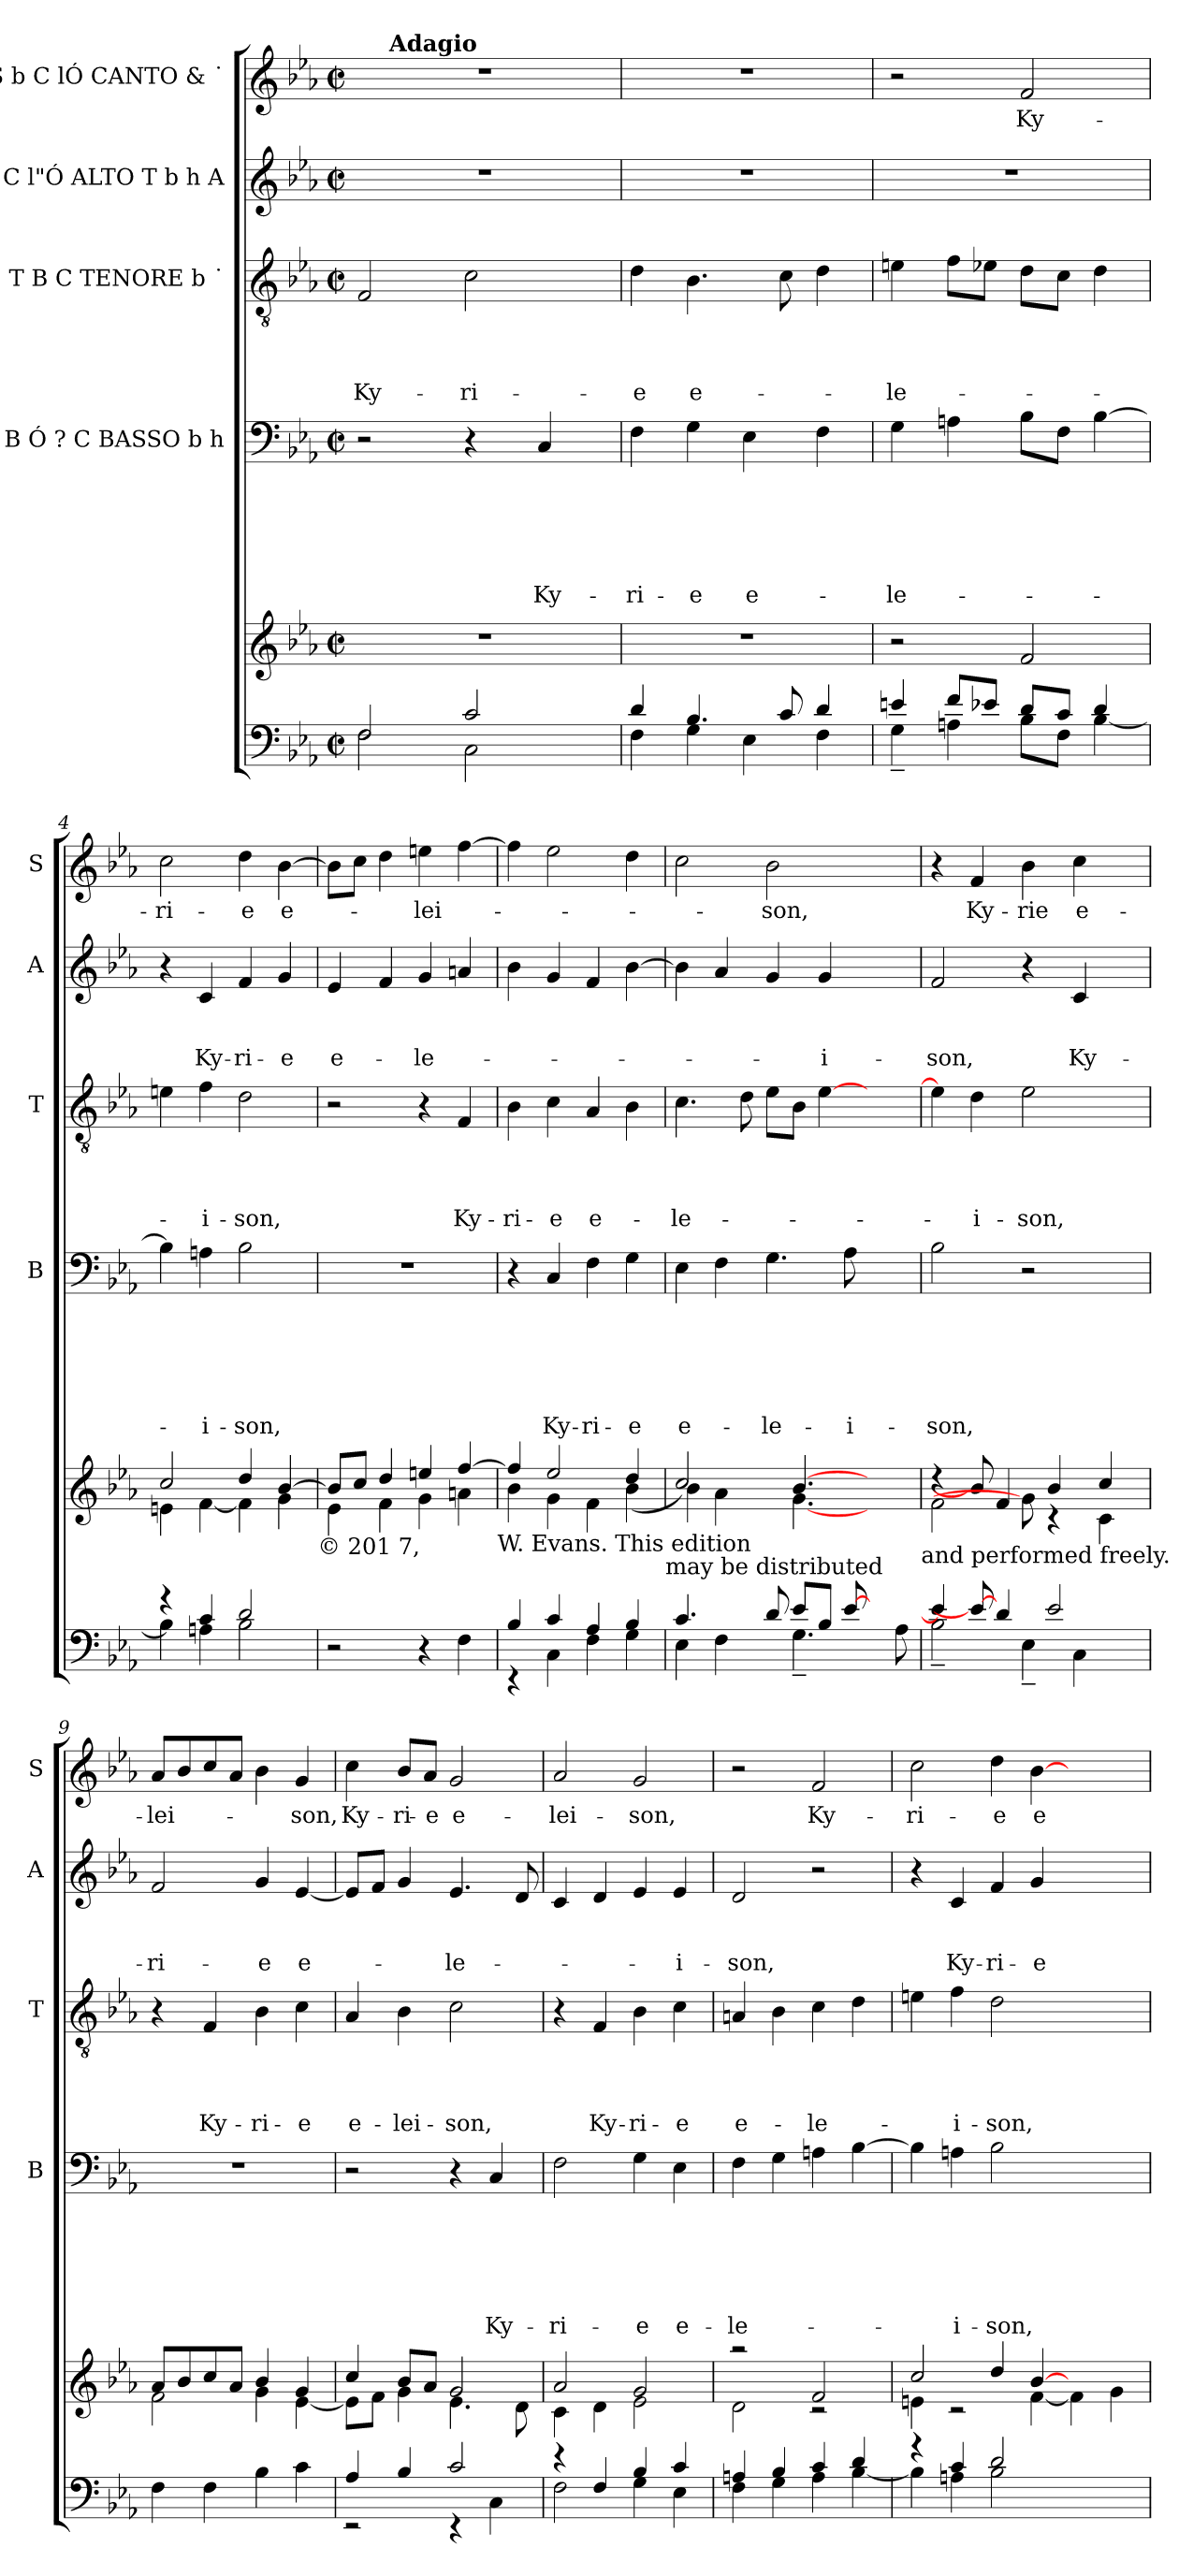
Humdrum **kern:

**kern	**kern	**kern	**text	**text	**text	**text	**text	**text	**kern	**text	**text	**text	**text	**kern	**text	**text	**text	**kern	**text
*part6	*part5	*part4	*part4	*part4	*part4	*part4	*part4	*part4	*part3	*part3	*part3	*part3	*part3	*part2	*part2	*part2	*part2	*part1	*part1
*staff6	*staff5	*staff4	*staff4	*staff4	*staff4	*staff4	*staff4	*staff4	*staff3	*staff3	*staff3	*staff3	*staff3	*staff2	*staff2	*staff2	*staff2	*staff1	*staff1
*	*	*I"B Ó ? C BASSO b h	*	*	*	*	*	*	*I"T B C TENORE b ˙	*	*	*	*	*I"C l"Ó ALTO T b h A	*	*	*	*I"S b C lÓ CANTO & ˙	*
*	*	*I'B	*	*	*	*	*	*	*I'T	*	*	*	*	*I'A	*	*	*	*I'S	*
!!LO:PB:g=z
*clefF4	*clefG2	*clefF4	*	*	*	*	*	*	*clefGv2	*	*	*	*	*clefG2	*	*	*	*clefG2	*
*k[b-e-a-]	*k[b-e-a-]	*k[b-e-a-]	*	*	*	*	*	*	*k[b-e-a-]	*	*	*	*	*k[b-e-a-]	*	*	*	*k[b-e-a-]	*
*E-:	*E-:	*E-:	*	*	*	*	*	*	*E-:	*	*	*	*	*E-:	*	*	*	*E-:	*
*M2/2	*M2/2	*M2/2	*	*	*	*	*	*	*M2/2	*	*	*	*	*M2/2	*	*	*	*M2/2	*
*met(c|)	*met(c|)	*met(c|)	*	*	*	*	*	*	*met(c|)	*	*	*	*	*met(c|)	*	*	*	*met(c|)	*
=1	=1	=1	=1	=1	=1	=1	=1	=1	=1	=1	=1	=1	=1	=1	=1	=1	=1	=1	=1
*^	*	*	*	*	*	*	*	*	*	*	*	*	*	*	*	*	*	*	*
!	!	!	!	!	!	!	!	!	!	!	!	!	!	!LO:LY:b	!	!	!	!	!	!
*	*	*	*	*	*	*	*	*	*	*	*	*	*	*	*	*	*	*	*^	*
2F/	2F\	1r	2r	.	.	.	.	.	.	2F/	.	.	.	Ky-	1r	.	.	.	1r	16.ryy	.
*	*	*	*	*	*	*	*	*	*	*	*	*	*	*	*	*	*	*	*MM72	*	*
!	!	!	!	!	!	!	!	!	!	!	!	!	!	!	!	!	!	!	!	!LO:TX:a:B:t=Adagio	!
.	.	.	.	.	.	.	.	.	.	.	.	.	.	.	.	.	.	.	.	2ryy	.
!	!	!	!	!	!	!	!	!	!	!	!	!	!	!LO:LY:b	!	!	!	!	!	!	!
2c/	2C\	.	4r	.	.	.	.	.	.	2c\	.	.	.	-ri-	.	.	.	.	.	.	.
.	.	.	.	.	.	.	.	.	.	.	.	.	.	.	.	.	.	.	.	4ryy	.
!	!	!	!	!	!	!	!	!	!LO:LY:b	!	!	!	!	!	!	!	!	!	!	!	!
.	.	.	4C/	.	.	.	.	.	Ky-	.	.	.	.	.	.	.	.	.	.	.	.
.	.	.	.	.	.	.	.	.	.	.	.	.	.	.	.	.	.	.	.	8ryy	.
.	.	.	.	.	.	.	.	.	.	.	.	.	.	.	.	.	.	.	.	32ryy	.
=2	=2	=2	=2	=2	=2	=2	=2	=2	=2	=2	=2	=2	=2	=2	=2	=2	=2	=2	=2	=2	=2
!	!	!	!	!	!	!	!	!	!LO:LY:b	!	!	!	!	!LO:LY:b	!	!	!	!	!	!	!
*	*	*	*	*	*	*	*	*	*	*	*	*	*	*	*	*	*	*	*v	*v	*
4d/	4F\	1r	4F\	.	.	.	.	.	-ri-	4d\	.	.	.	-e	1r	.	.	.	1r	.
!	!	!	!	!	!	!	!	!	!LO:LY:b	!	!	!	!	!LO:LY:b	!	!	!	!	!	!
4.B-/	4G\	.	4G\	.	.	.	.	.	-e	4.B-\	.	.	.	e-	.	.	.	.	.	.
!	!	!	!	!	!	!	!	!	!LO:LY:b	!	!	!	!	!	!	!	!	!	!	!
.	4E-\	.	4E-\	.	.	.	.	.	e-	.	.	.	.	.	.	.	.	.	.	.
8c/	.	.	.	.	.	.	.	.	.	8c\	.	.	.	.	.	.	.	.	.	.
4d/	4F\	.	4F\	.	.	.	.	.	.	4d\	.	.	.	.	.	.	.	.	.	.
=3	=3	=3	=3	=3	=3	=3	=3	=3	=3	=3	=3	=3	=3	=3	=3	=3	=3	=3	=3	=3
!	!	!	!	!	!	!	!	!	!LO:LY:b	!	!	!	!	!LO:LY:b	!	!	!	!	!	!
4en/	4G~<\	2r	4G\	.	.	.	.	.	-le-	4en\	.	.	.	-le-	1r	.	.	.	2r	.
8f/L	4An\	.	4An\	.	.	.	.	.	.	8f\L	.	.	.	.	.	.	.	.	.	.
8e-X/J	.	.	.	.	.	.	.	.	.	8e-X\J	.	.	.	.	.	.	.	.	.	.
!	!	!	!	!	!	!	!	!	!	!	!	!	!	!	!	!	!	!	!	!LO:LY:b
8d/L	8B-\L	2f/	8B-\L	.	.	.	.	.	.	8d\L	.	.	.	.	.	.	.	.	2f/	Ky-
8c/J	8F\J	.	8F\J	.	.	.	.	.	.	8c\J	.	.	.	.	.	.	.	.	.	.
4d/	[<4B-\	.	[<4B-\	.	.	.	.	.	.	4d\	.	.	.	.	.	.	.	.	.	.
!!LO:LB:g=z
=4	=4	=4	=4	=4	=4	=4	=4	=4	=4	=4	=4	=4	=4	=4	=4	=4	=4	=4	=4	=4
*	*	*^	*	*	*	*	*	*	*	*	*	*	*	*	*	*	*	*	*	*
!	!	!	!	!	!	!	!	!	!	!	!	!	!	!	!	!	!	!	!	!	!LO:LY:b
4rg	4B-\]	2cc/	4en\	4B-\]	.	.	.	.	.	.	4en\	.	.	.	.	4r	.	.	.	2cc\	-ri-
!	!	!	!	!	!	!	!	!	!	!LO:LY:b	!	!	!	!	!LO:LY:b	!	!	!	!LO:LY:b	!	!
4c/	4An\	.	[<4f\	4An\	.	.	.	.	.	-i-	4f\	.	.	.	-i-	4c/	.	.	Ky-	.	.
!	!	!	!	!	!	!	!	!	!	!LO:LY:b	!	!	!	!	!LO:LY:b	!	!	!	!LO:LY:b	!	!LO:LY:b
2d/	2B-\	4dd/	4f\]	2B-\	.	.	.	.	.	-son,	2d\	.	.	.	-son,	4f/	.	.	-ri-	4dd\	-e
!	!	!	!	!	!	!	!	!	!	!	!	!	!	!	!	!	!	!	!LO:LY:b	!	!LO:LY:b
.	.	[>4b-/	4g\	.	.	.	.	.	.	.	.	.	.	.	.	4g/	.	.	-e	[>4b-\	e-
*v	*v	*	*	*	*	*	*	*	*	*	*	*	*	*	*	*	*	*	*	*	*
!	!	!LO:TX:b:t=© 201 7,	!	!	!	!	!	!	!	!	!	!	!	!	!	!	!	!	!	!
=5	=5	=5	=5	=5	=5	=5	=5	=5	=5	=5	=5	=5	=5	=5	=5	=5	=5	=5	=5	=5
!	!	!	!	!	!	!	!	!	!	!	!	!	!	!	!	!	!	!LO:LY:b	!	!
2r	8b-/L]	4e-\	1r	.	.	.	.	.	.	2r	.	.	.	.	4e-/	.	.	e-	8b-\L]	.
.	8cc/J	.	.	.	.	.	.	.	.	.	.	.	.	.	.	.	.	.	8cc\J	.
.	4dd/	4f\	.	.	.	.	.	.	.	.	.	.	.	.	4f/	.	.	.	4dd\	.
!	!	!	!	!	!	!	!	!	!	!	!	!	!	!	!	!	!	!LO:LY:b	!	!LO:LY:b
4r	4een/	4g\	.	.	.	.	.	.	.	4r	.	.	.	.	4g/	.	.	-le-	4een\	-lei-
!	!	!	!	!	!	!	!	!	!	!	!	!	!	!LO:LY:b	!	!	!	!	!	!
4F\	[>4ff/	4an\	.	.	.	.	.	.	.	4F/	.	.	.	Ky-	4an/	.	.	.	[>4ff\	.
!	!	!LO:TX:b:t=W. Evans. This edition	!	!	!	!	!	!	!	!	!	!	!	!	!	!	!	!	!	!
=6	=6	=6	=6	=6	=6	=6	=6	=6	=6	=6	=6	=6	=6	=6	=6	=6	=6	=6	=6	=6
*^	*	*	*	*	*	*	*	*	*	*	*	*	*	*	*	*	*	*	*	*
!	!	!	!	!	!	!	!	!	!	!	!	!	!	!	!LO:LY:b	!	!	!	!	!	!
4B-/	4rEE	4ff/]	4b-\	4r	.	.	.	.	.	.	4B-\	.	.	.	-ri-	4b-\	.	.	.	4ff\]	.
!	!	!	!	!	!	!	!	!	!	!LO:LY:b	!	!	!	!	!LO:LY:b	!	!	!	!	!	!
4c/	4C\	2ee-/	4g\	4C/	.	.	.	.	.	Ky-	4c\	.	.	.	-e	4g/	.	.	.	2ee-\	.
!	!	!	!	!	!	!	!	!	!	!LO:LY:b	!	!	!	!	!LO:LY:b	!	!	!	!	!	!
4A-/	4F\	.	4f\	4F\	.	.	.	.	.	-ri-	4A-/	.	.	.	e-	4f/	.	.	.	.	.
!	!	!	!	!	!	!	!	!	!	!LO:LY:b	!	!	!	!	!	!	!	!	!	!	!
4B-/	4G\	4dd/	(<4b-\	4G\	.	.	.	.	.	-e	4B-\	.	.	.	.	[>4b-\	.	.	.	4dd\	.
!	!	!	!LO:TX:b:t=may be distributed	!	!	!	!	!	!	!	!	!	!	!	!	!	!	!	!	!	!
=7	=7	=7	=7	=7	=7	=7	=7	=7	=7	=7	=7	=7	=7	=7	=7	=7	=7	=7	=7	=7	=7
!	!	!	!	!	!	!	!	!	!	!LO:LY:b	!	!	!	!	!LO:LY:b	!	!	!	!	!	!
4.c/	4E-\	2cc/)	4b-\	4E-\	.	.	.	.	.	e-	4.c\	.	.	.	-le-	4b-\]	.	.	.	2cc\	.
.	4F\	.	4a-\	4F\	.	.	.	.	.	.	.	.	.	.	.	4a-/	.	.	.	.	.
8ryy	.	.	.	.	.	.	.	.	.	.	8d\	.	.	.	.	.	.	.	.	.	.
!	!	!	!	!	!	!	!	!	!	!LO:LY:b	!	!	!	!	!	!	!	!	!	!	!LO:LY:b
8d/	8ryy	8ryy	8ryy	4.G\	.	.	.	.	.	-le-	8e-\L	.	.	.	.	4g/	.	.	.	2b-\	-son,
8e-/L	4.G~<\	[4.b-/	[4.g\	.	.	.	.	.	.	.	8B-\J	.	.	.	.	.	.	.	.	.	.
!	!	!	!	!	!	!	!	!	!	!	!	!	!	!	!	!	!	!	!LO:LY:b	!	!
8B-/J	.	.	.	.	.	.	.	.	.	.	[>4e-\	.	.	.	.	4g/	.	.	-i-	.	.
!	!	!	!	!	!	!	!	!	!	!LO:LY:b	!	!	!	!	!	!	!	!	!	!	!
[>8e-/	.	.	.	8A-\	.	.	.	.	.	-i-	.	.	.	.	.	.	.	.	.	.	.
4ryy	8ryy	4ryy	4ryy	4ryy	.	.	.	.	.	.	4ryy	.	.	.	.	4ryy	.	.	.	4ryy	.
.	8A-\	.	.	.	.	.	.	.	.	.	.	.	.	.	.	.	.	.	.	.	.
!	!	!LO:TX:b:t=and performed freely.	!	!	!	!	!	!	!	!	!	!	!	!	!	!	!	!	!	!	!
=8	=8	=8	=8	=8	=8	=8	=8	=8	=8	=8	=8	=8	=8	=8	=8	=8	=8	=8	=8	=8	=8
!	!	!	!	!	!	!	!	!	!	!LO:LY:b	!	!	!	!	!	!	!	!	!LO:LY:b	!	!
4e-/]	2B-~<\	4rdd	2f\	2B-\	.	.	.	.	.	-son,	4e-\]	.	.	.	.	2f/	.	.	-son,	4r	.
!	!	!	!	!	!	!	!	!	!	!	!	!	!	!	!LO:LY:b	!	!	!	!	!	!LO:LY:b
8e-/_	.	8b-/]	.	.	.	.	.	.	.	.	4d\	.	.	.	-i-	.	.	.	.	4f/	Ky-
4d/	.	4f/	.	.	.	.	.	.	.	.	.	.	.	.	.	.	.	.	.	.	.
!	!	!	!	!	!	!	!	!	!	!	!	!	!	!	!LO:LY:b	!	!	!	!	!	!LO:LY:b
.	4E-~<\	.	8g\]	2r	.	.	.	.	.	.	2e-\	.	.	.	-son,	4r	.	.	.	4b-\	-rie
2e-/	.	4b-/	4rc	.	.	.	.	.	.	.	.	.	.	.	.	.	.	.	.	.	.
!	!	!	!	!	!	!	!	!	!	!	!	!	!	!	!	!	!	!	!LO:LY:b	!	!LO:LY:b
.	4C\	.	.	.	.	.	.	.	.	.	.	.	.	.	.	4c/	.	.	Ky-	4cc\	e-
.	.	4cc/	4c\	.	.	.	.	.	.	.	.	.	.	.	.	.	.	.	.	.	.
.	8ryy	.	.	8ryy	.	.	.	.	.	.	8ryy	.	.	.	.	8ryy	.	.	.	8ryy	.
!!LO:PB:g=z
=9	=9	=9	=9	=9	=9	=9	=9	=9	=9	=9	=9	=9	=9	=9	=9	=9	=9	=9	=9	=9	=9
!	!	!	!	!	!	!	!	!	!	!	!	!	!	!	!	!	!	!	!LO:LY:b	!	!LO:LY:b
*v	*v	*	*	*	*	*	*	*	*	*	*	*	*	*	*	*	*	*	*	*	*
4F\	8a-/L	2f\	1r	.	.	.	.	.	.	4r	.	.	.	.	2f/	.	.	-ri-	8a-/L	-lei-
.	8b-/	.	.	.	.	.	.	.	.	.	.	.	.	.	.	.	.	.	8b-/	.
!	!	!	!	!	!	!	!	!	!	!	!	!	!	!LO:LY:b	!	!	!	!	!	!
4F\	8cc/	.	.	.	.	.	.	.	.	4F/	.	.	.	Ky-	.	.	.	.	8cc/	.
.	8a-/J	.	.	.	.	.	.	.	.	.	.	.	.	.	.	.	.	.	8a-/J	.
!	!	!	!	!	!	!	!	!	!	!	!	!	!	!LO:LY:b	!	!	!	!LO:LY:b	!	!
4B-\	4b-/	4g\	.	.	.	.	.	.	.	4B-\	.	.	.	-ri-	4g/	.	.	-e	4b-\	.
!	!	!	!	!	!	!	!	!	!	!	!	!	!	!LO:LY:b	!	!	!	!LO:LY:b	!	!LO:LY:b
4c\	4g/	[<4e-\	.	.	.	.	.	.	.	4c\	.	.	.	-e	[<4e-/	.	.	e-	4g/	-son,
=10	=10	=10	=10	=10	=10	=10	=10	=10	=10	=10	=10	=10	=10	=10	=10	=10	=10	=10	=10	=10
*^	*	*	*	*	*	*	*	*	*	*	*	*	*	*	*	*	*	*	*	*
!	!	!	!	!	!	!	!	!	!	!	!	!	!	!	!LO:LY:b	!	!	!	!	!	!LO:LY:b
4A-/	2rEE	4cc/	8e-\L]	2r	.	.	.	.	.	.	4A-/	.	.	.	e-	8e-/L]	.	.	.	4cc\	Ky-
.	.	.	8f\J	.	.	.	.	.	.	.	.	.	.	.	.	8f/J	.	.	.	.	.
!	!	!	!	!	!	!	!	!	!	!	!	!	!	!	!LO:LY:b	!	!	!	!	!	!LO:LY:b
4B-/	.	8b-/L	4g\	.	.	.	.	.	.	.	4B-\	.	.	.	-lei-	4g/	.	.	.	8b-/L	-ri-
!	!	!	!	!	!	!	!	!	!	!	!	!	!	!	!	!	!	!	!	!	!LO:LY:b
.	.	8a-/J	.	.	.	.	.	.	.	.	.	.	.	.	.	.	.	.	.	8a-/J	-e
!	!	!	!	!	!	!	!	!	!	!	!	!	!	!	!LO:LY:b	!	!	!	!LO:LY:b	!	!LO:LY:b
2c/	4rEE	2g/	4.e-\	4r	.	.	.	.	.	.	2c\	.	.	.	-son,	4.e-/	.	.	-le-	2g/	e-
!	!	!	!	!	!	!	!	!	!	!LO:LY:b	!	!	!	!	!	!	!	!	!	!	!
.	4C\	.	.	4C/	.	.	.	.	.	Ky-	.	.	.	.	.	.	.	.	.	.	.
.	.	.	8d\	.	.	.	.	.	.	.	.	.	.	.	.	8d/	.	.	.	.	.
=11	=11	=11	=11	=11	=11	=11	=11	=11	=11	=11	=11	=11	=11	=11	=11	=11	=11	=11	=11	=11	=11
!	!	!	!	!	!	!	!	!	!	!LO:LY:b	!	!	!	!	!	!	!	!	!	!	!LO:LY:b
4rd	2F\	2a-/	4c\	2F\	.	.	.	.	.	-ri-	4r	.	.	.	.	4c/	.	.	.	2a-/	-lei-
!	!	!	!	!	!	!	!	!	!	!	!	!	!	!	!LO:LY:b	!	!	!	!	!	!
4F/	.	.	4d\	.	.	.	.	.	.	.	4F/	.	.	.	Ky-	4d/	.	.	.	.	.
!	!	!	!	!	!	!	!	!	!	!LO:LY:b	!	!	!	!	!LO:LY:b	!	!	!	!	!	!LO:LY:b
4B-/	4G\	2g/	2e-\	4G\	.	.	.	.	.	-e	4B-\	.	.	.	-ri-	4e-/	.	.	.	2g/	-son,
!	!	!	!	!	!	!	!	!	!	!LO:LY:b	!	!	!	!	!LO:LY:b	!	!	!	!LO:LY:b	!	!
4c/	4E-\	.	.	4E-\	.	.	.	.	.	e-	4c\	.	.	.	-e	4e-/	.	.	-i-	.	.
=12	=12	=12	=12	=12	=12	=12	=12	=12	=12	=12	=12	=12	=12	=12	=12	=12	=12	=12	=12	=12	=12
!	!	!	!	!	!	!	!	!	!	!LO:LY:b	!	!	!	!	!LO:LY:b	!	!	!	!LO:LY:b	!	!
4An/	4F\	2raa	2d\	4F\	.	.	.	.	.	-le-	4An/	.	.	.	e-	2d/	.	.	-son,	2r	.
4B-/	4G\	.	.	4G\	.	.	.	.	.	.	4B-\	.	.	.	.	.	.	.	.	.	.
!	!	!	!	!	!	!	!	!	!	!	!	!	!	!	!LO:LY:b	!	!	!	!	!	!LO:LY:b
4c/	4A\	2f/	2rc	4An\	.	.	.	.	.	.	4c\	.	.	.	-le-	2r	.	.	.	2f/	Ky-
4d/	[<4B-\	.	.	[>4B-\	.	.	.	.	.	.	4d\	.	.	.	.	.	.	.	.	.	.
=13	=13	=13	=13	=13	=13	=13	=13	=13	=13	=13	=13	=13	=13	=13	=13	=13	=13	=13	=13	=13	=13
!	!	!	!	!	!	!	!	!	!	!	!	!	!	!	!	!	!	!	!	!	!LO:LY:b
4rg	4B-\]	2cc/	4en\	4B-\]	.	.	.	.	.	.	4en\	.	.	.	.	4r	.	.	.	2cc\	-ri-
!	!	!	!	!	!	!	!	!	!	!LO:LY:b	!	!	!	!	!LO:LY:b	!	!	!	!LO:LY:b	!	!
4c/	4An\	.	2rc	4An\	.	.	.	.	.	-i-	4f\	.	.	.	-i-	4c/	.	.	Ky-	.	.
!	!	!	!	!	!	!	!	!	!	!LO:LY:b	!	!	!	!	!LO:LY:b	!	!	!	!LO:LY:b	!	!LO:LY:b
2d/	2B-\	4dd/	.	2B-\	.	.	.	.	.	-son,	2d\	.	.	.	-son,	4f/	.	.	-ri-	4dd\	-e
!	!	!	!	!	!	!	!	!	!	!	!	!	!	!	!	!	!	!	!LO:LY:b	!	!LO:LY:b
.	.	[<4b-/	[<4f\	.	.	.	.	.	.	.	.	.	.	.	.	4g/	.	.	-e	[<4b-\	e-
2ryy	2ryy	2ryy	4f\]	2ryy	.	.	.	.	.	.	2ryy	.	.	.	.	2ryy	.	.	.	2ryy	.
.	.	.	4g\	.	.	.	.	.	.	.	.	.	.	.	.	.	.	.	.	.	.
*v	*v	*	*	*	*	*	*	*	*	*	*	*	*	*	*	*	*	*	*	*	*
*	*v	*v	*	*	*	*	*	*	*	*	*	*	*	*	*	*	*	*	*	*
=	=	=	=	=	=	=	=	=	=	=	=	=	=	=	=	=	=	=	=
*-	*-	*-	*-	*-	*-	*-	*-	*-	*-	*-	*-	*-	*-	*-	*-	*-	*-	*-	*-
